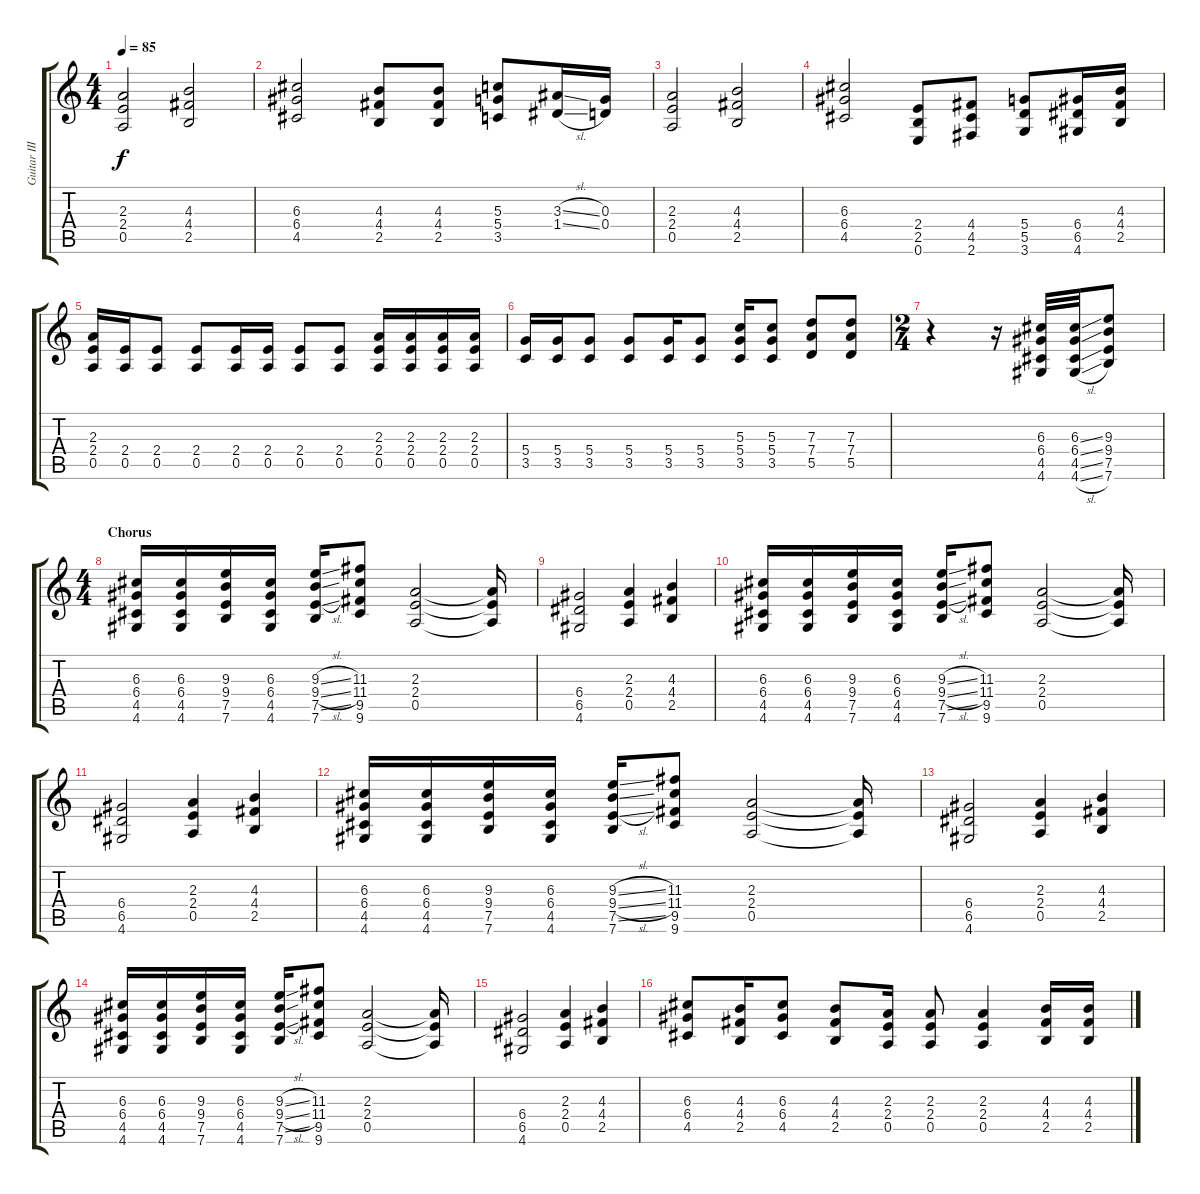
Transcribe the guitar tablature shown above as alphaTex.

\track ("Guitar III" "Guitar III") {instrument distortionguitar}
\staff {score tabs}
\tuning (E4 B3 G3 D3 A2 E2) {hide}
\ts (4 4)
\tempo 85
\clef g2
\ks c
(2.3 2.4 0.5).2{dy f} (4.3 4.4 2.5).2 |
(6.3 6.4 4.5).2 (4.3 4.4 2.5).8 (4.3 4.4 2.5).8 (5.3 5.4 3.5).8 (3.3{sl} 1.4{sl}).16 (0.3 0.4).16 |
(2.3 2.4 0.5).2 (4.3 4.4 2.5).2 |
(6.3 6.4 4.5).2 (2.4 2.5 0.6).8 (4.4 4.5 2.6).8 (5.4 5.5 3.6).8 (6.4 6.5 4.6).16 (4.3 4.4 2.5).16 |
(2.3 2.4 0.5).16 (2.4 0.5).16 (2.4 0.5).8 (2.4 0.5).8 (2.4 0.5).16 (2.4 0.5).16 (2.4 0.5).8 (2.4 0.5).8 (2.3 2.4 0.5).16 (2.3 2.4 0.5).16 (2.3 2.4 0.5).16 (2.3 2.4 0.5).16 |
(5.4 3.5).16 (5.4 3.5).16 (5.4 3.5).8 (5.4 3.5).8 (5.4 3.5).16 (5.4 3.5).8 (5.3 5.4 3.5).16 (5.3 5.4 3.5).8 (7.3 7.4 5.5).8 (7.3 7.4 5.5).8 |
\ts (2 4)
r.4 r.16 (6.3 6.4 4.5 4.6).32 (6.3{ss} 6.4{ss} 4.5{ss} 4.6{sl}).32 (9.3 9.4 7.5 7.6).8 |
\ts (4 4)
\section ("" "Chorus")
(6.3 6.4 4.5 4.6).16 (6.3 6.4 4.5 4.6).16 (9.3 9.4 7.5 7.6).16 (6.3 6.4 4.5 4.6).16 (9.3{sl} 9.4{sl} 7.5{sl} 7.6).16 (11.3 11.4 9.5 9.6).8 (2.3 2.4 0.5).2 (2.3{t} 2.4{t} 0.5{t}).16 |
(6.4 6.5 4.6).2 (2.3 2.4 0.5).4 (4.3 4.4 2.5).4 |
(6.3 6.4 4.5 4.6).16 (6.3 6.4 4.5 4.6).16 (9.3 9.4 7.5 7.6).16 (6.3 6.4 4.5 4.6).16 (9.3{sl} 9.4{sl} 7.5{sl} 7.6).16 (11.3 11.4 9.5 9.6).8 (2.3 2.4 0.5).2 (2.3{t} 2.4{t} 0.5{t}).16 |
(6.4 6.5 4.6).2 (2.3 2.4 0.5).4 (4.3 4.4 2.5).4 |
(6.3 6.4 4.5 4.6).16 (6.3 6.4 4.5 4.6).16 (9.3 9.4 7.5 7.6).16 (6.3 6.4 4.5 4.6).16 (9.3{sl} 9.4{sl} 7.5{sl} 7.6).16 (11.3 11.4 9.5 9.6).8 (2.3 2.4 0.5).2 (2.3{t} 2.4{t} 0.5{t}).16 |
(6.4 6.5 4.6).2 (2.3 2.4 0.5).4 (4.3 4.4 2.5).4 |
(6.3 6.4 4.5 4.6).16 (6.3 6.4 4.5 4.6).16 (9.3 9.4 7.5 7.6).16 (6.3 6.4 4.5 4.6).16 (9.3{sl} 9.4{sl} 7.5{sl} 7.6).16 (11.3 11.4 9.5 9.6).8 (2.3 2.4 0.5).2 (2.3{t} 2.4{t} 0.5{t}).16 |
(6.4 6.5 4.6).2 (2.3 2.4 0.5).4 (4.3 4.4 2.5).4 |
(6.3 6.4 4.5).8 (4.3 4.4 2.5).16 (6.3 6.4 4.5).8 (4.3 4.4 2.5).8 (2.3 2.4 0.5).16 (2.3 2.4 0.5).8 (2.3 2.4 0.5).4 (4.3 4.4 2.5).16 (4.3 4.4 2.5).16
